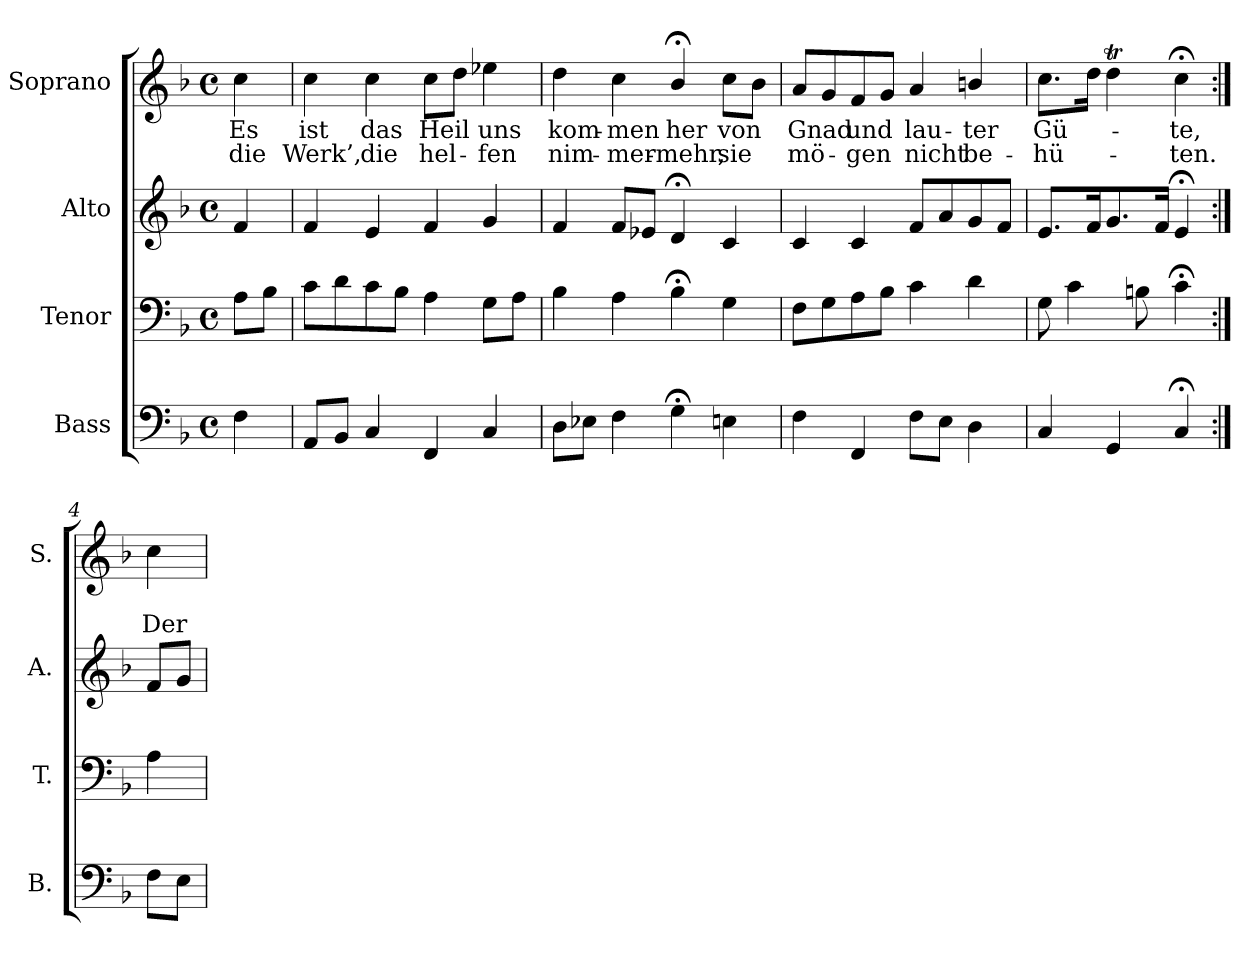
**kern	**kern	**kern	**kern	**text	**text
*part4	*part3	*part2	*part1	*part1	*part1
*staff4	*staff3	*staff2	*staff1	*staff1	*staff1
*I"Bass	*I"Tenor	*I"Alto	*I"Soprano	*	*
*I'B.	*I'T.	*I'A.	*I'S.	*	*
*clefF4	*clefF4	*clefG2	*clefG2	*	*
*k[b-]	*k[b-]	*k[b-]	*k[b-]	*	*
*F:	*F:	*F:	*F:	*	*
*M4/4	*M4/4	*M4/4	*M4/4	*	*
*met(c)	*met(c)	*met(c)	*met(c)	*	*
=	=	=	=	=	=
4F\	8A\L	4f/	4cc\	Es	die
.	8B-\J	.	.	.	.
=1	=1	=1	=1	=1	=1
8AA/L	8c\L	4f/	4cc\	ist	Werk’,
8BB-/J	8d\	.	.	.	.
4C/	8c\	4e/	4cc\	das	die
.	8B-\J	.	.	.	.
4FF/	4A\	4f/	8cc\L	Heil	hel-
.	.	.	8dd\J	.	.
4C/	8G\L	4g/	4ee-X\	uns	-fen
.	8A\J	.	.	.	.
=2	=2	=2	=2	=2	=2
8D\L	4B-\	4f/	4dd\	kom-	nim-
8E-X\J	.	.	.	.	.
4F\	4A\	8f/L	4cc\	-men	-mer-
.	.	8e-X/J	.	.	.
4G;<\	4B-;<\	4d;</	4b-;</	her	-mehr,
4En\	4G\	4c/	8cc\L	von	sie
.	.	.	8b-\J	.	.
=3	=3	=3	=3	=3	=3
4F\	8F\L	4c/	8a/L	Gnad	mö-
.	8G\	.	8g/	.	.
4FF/	8A\	4c/	8f/	und	-gen
.	8B-\J	.	8g/J	.	.
8F\L	4c\	8f/L	4a/	lau-	nicht
8E\J	.	8a/	.	.	.
4D\	4d\	8g/	4bn/	-ter	be-
.	.	8f/J	.	.	.
=4	=4	=4	=4	=4	=4
4C/	8G\	8.e/L	8.cc\L	Gü-	-hü-
.	4c\	.	.	.	.
.	.	16f/K	16dd\Jk	.	.
4GG/	.	8.g/	4ddT\	.	.
.	8Bn\	.	.	.	.
.	.	16f/Jk	.	.	.
4C;</	4c;<\	4e;</	4cc;<\	-te,	-ten.
!!LO:LB:g=z
=4a:|!	=4a:|!	=4a:|!	=4a:|!	=4a:|!	=4a:|!
8F\L	4A\	8f/L	4cc\	.	Der
8E\J	.	8g/J	.	.	.
=	=	=	=	=	=
*-	*-	*-	*-	*-	*-
